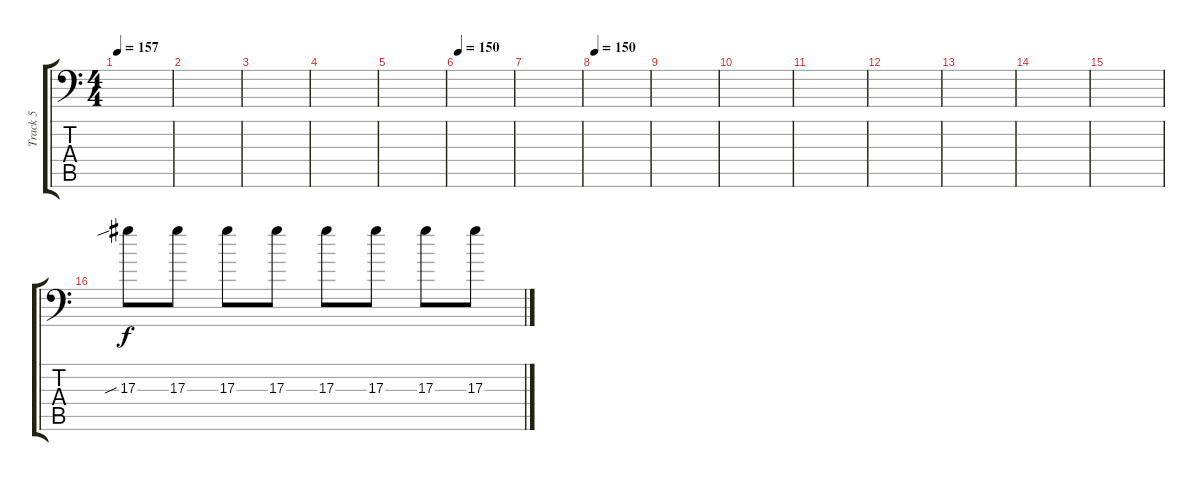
\track ("Track 5" "Track 5") {instrument distortionguitar}
\staff {score tabs}
\tuning (C4 G3 Eb3 Bb2 F2 Bb1) {hide}
\ts (4 4)
\tempo 157
\clef f4
\ks c
|
|
|
|
|
\tempo 150
|
|
\tempo 150
|
|
|
|
|
|
|
|
17.3{sib}.8 17.3.8 17.3.8 17.3.8 17.3.8 17.3.8 17.3.8 17.3.8
